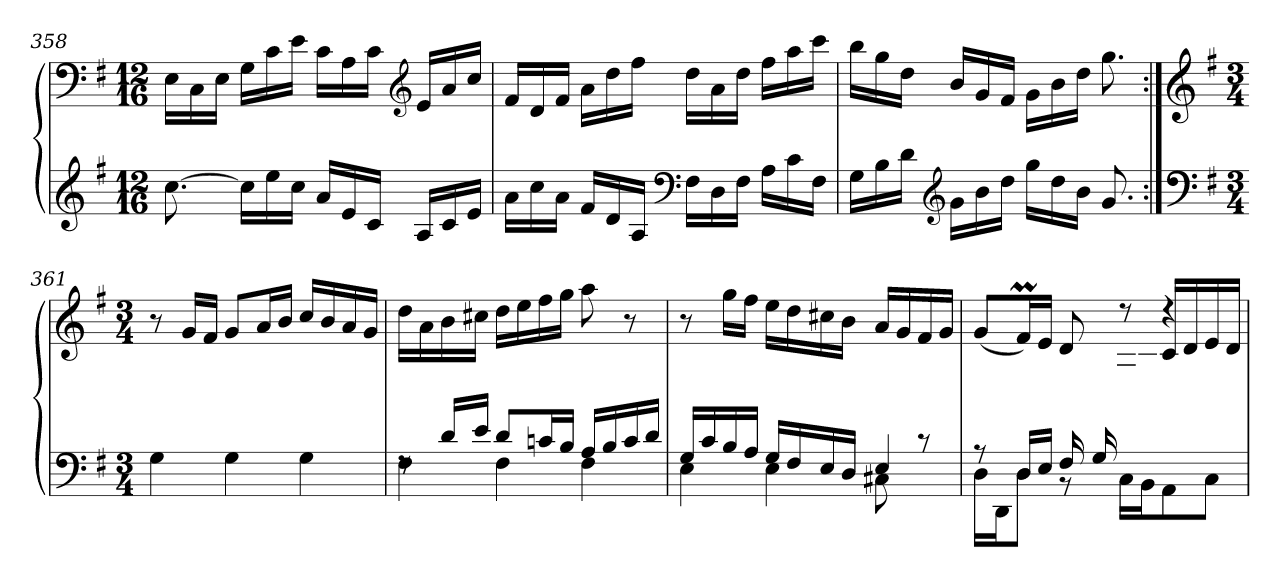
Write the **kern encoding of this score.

**kern	**kern
*part1	*part1
*staff2	*staff1
*clefG2	*clefF4
*k[f#]	*k[f#]
*G:	*G:
*M12/16	*M12/16
=358	=358
[8.cc\	16E\LL
.	16C\
.	16E\JJ
16cc\LL]	16G\LL
16ee\	16c\
16cc\JJ	16e\JJ
16a/LL	16c\LL
16e/	16A\
16c/JJ	16c\JJ
*	*clefG2
16A/LL	16e/LL
16c/	16a/
16e/JJ	16cc/JJ
=359	=359
16a\LL	16f#/LL
16cc\	16d/
16a\JJ	16f#/JJ
16f#/LL	16a\LL
16d/	16dd\
16A/JJ	16ff#\JJ
*clefF4	*
16F#\LL	16dd\LL
16D\	16a\
16F#\JJ	16dd\JJ
16A\LL	16ff#\LL
16c\	16aa\
16F#\JJ	16ccc\JJ
=360	=360
16G\LL	16bb\LL
16B\	16gg\
16d\JJ	16dd\JJ
*clefG2	*
16g\LL	16b/LL
16b\	16g/
16dd\JJ	16f#/JJ
16gg\LL	16g\LL
16dd\	16b\
16b\JJ	16dd\JJ
8.g/	8.gg\
!!LO:PB:g=z
=361:|!	=361:|!
*clefF4	*clefG2
*k[f#]	*k[f#]
*G:	*G:
*M3/4	*M3/4
*	*MM84
4G\	8r
.	16g/LL
.	16f#/JJ
4G\	8g/L
.	16a/L
.	16b/JJ
4G\	16cc/LL
.	16b/
.	16a/
.	16g/JJ
=362	=362
*^	*
8rF	4F#\	16dd\LL
.	.	16a\
16d/LL	.	16b\
16e/JJ	.	16cc#X\JJ
8d/L	4F#\	16dd\LL
.	.	16ee\
16cn/L	.	16ff#\
16B/JJ	.	16gg\JJ
16A/LL	4F#\	8aa\
16B/	.	.
16c/	.	8r
16d/JJ	.	.
=363	=363	=363
16G/LL	4E\	8r
16c/	.	.
16B/	.	16gg\LL
16A/JJ	.	16ff#\JJ
16G/LL	4E\	16ee\LL
16F#/	.	16dd\
16E/	.	16cc#X\
16D/JJ	.	16b\JJ
8C#X\	4E/	16a/LL
.	.	16g/
8r	.	16f#/
.	.	16g/JJ
!!LO:LB:g=z
=364	=364	=364
*	*	*^
8r	16D\LL	(8g/L	4.ryy
.	16DD\J	.	.
16D/LL	8D\J	16f#m/L)	.
16E/JJ	.	16e/JJ	.
16F#/LL	8r	8d/	.
16G/	.	.	.
4.ryy	16C\LL	8r	16A\
.	16BB\J	.	16B\JJ
.	8AA\	4r	16c/LL
.	.	.	16d/
.	8C\J	.	16e/
.	.	.	16d/JJ
*v	*v	*	*
*	*v	*v
=	=
*-	*-
